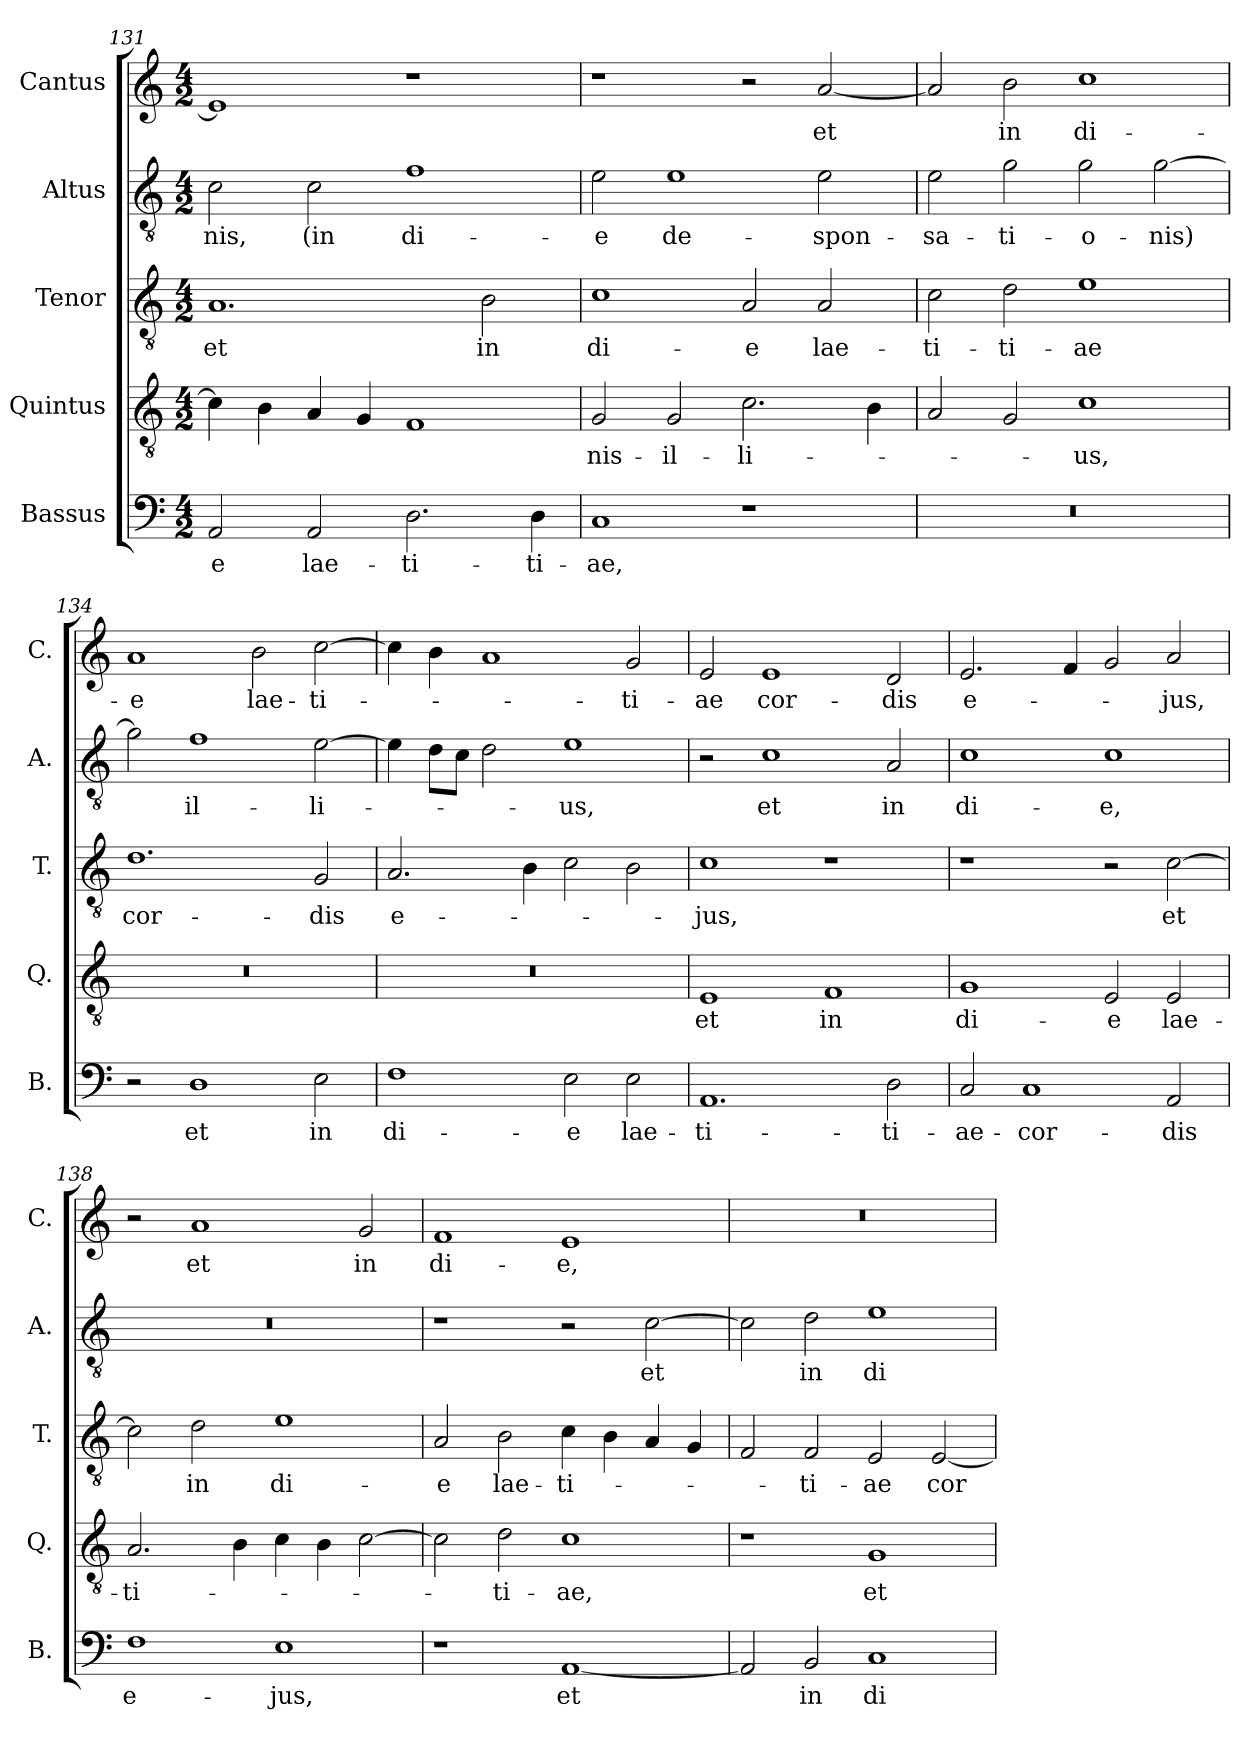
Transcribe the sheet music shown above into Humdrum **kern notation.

**kern	**text	**kern	**text	**kern	**text	**kern	**text	**kern	**text
*part5	*part5	*part4	*part4	*part3	*part3	*part2	*part2	*part1	*part1
*staff5	*staff5	*staff4	*staff4	*staff3	*staff3	*staff2	*staff2	*staff1	*staff1
*I"Bassus	*	*I"Quintus	*	*I"Tenor	*	*I"Altus	*	*I"Cantus	*
*I'B.	*	*I'Q.	*	*I'T.	*	*I'A.	*	*I'C.	*
*clefF4	*	*clefGv2	*	*clefGv2	*	*clefGv2	*	*clefG2	*
*k[]	*	*k[]	*	*k[]	*	*k[]	*	*k[]	*
*M4/2	*	*M4/2	*	*M4/2	*	*M4/2	*	*M4/2	*
=131	=131	=131	=131	=131	=131	=131	=131	=131	=131
2AA/	-e	4c\]	.	1.A	et	2c\	-nis,	1e]	.
.	.	4B\	.	.	.	.	.	.	.
2AA/	lae­-	4A/	.	.	.	2c\	(in	.	.
.	.	4G/	.	.	.	.	.	.	.
2.D\	-ti­-	1F	.	.	.	1f	di­-	1r	.
.	.	.	.	2B\	in	.	.	.	.
4D\	-ti-	.	.	.	.	.	.	.	.
=132	=132	=132	=132	=132	=132	=132	=132	=132	=132
1C	-ae,	2G/	-nis-	1c	di­-	2e\	-e	1r	.
.	.	2G/	-il-	.	.	1e	de-	.	.
1r	.	2.c\	-li­-	2A/	-e	.	.	2r	.
.	.	.	.	2A/	lae-	2e\	-spon-	[2a/	et
.	.	4B\	.	.	.	.	.	.	.
=133	=133	=133	=133	=133	=133	=133	=133	=133	=133
0r	.	2A/	.	2c\	-ti­-	2e\	-sa-	2a/]	.
.	.	2G/	.	2d\	-ti­-	2g\	-ti­-	2b\	in
.	.	1c	-us,	1e	-ae	2g\	-o-	1cc	di-
.	.	.	.	.	.	[2g\	-nis)	.	.
=134	=134	=134	=134	=134	=134	=134	=134	=134	=134
2r	.	0r	.	1.d	cor-	2g\]	.	1a	-e
1D	et	.	.	.	.	1f	il-	.	.
.	.	.	.	.	.	.	.	2b\	lae-
2E\	in	.	.	2G/	-dis	[2e\	-li-	[2cc\	-ti-
=135	=135	=135	=135	=135	=135	=135	=135	=135	=135
1F	di-	0r	.	2.A/	e-	4e\]	.	4cc\]	.
.	.	.	.	.	.	8d\L	.	4b\	.
.	.	.	.	.	.	8c\J	.	.	.
.	.	.	.	.	.	2d\	.	1a	.
.	.	.	.	4B\	.	.	.	.	.
2E\	-e	.	.	2c\	.	1e	-us,	.	.
2E\	lae-	.	.	2B\	.	.	.	2g/	-ti­-
=136	=136	=136	=136	=136	=136	=136	=136	=136	=136
1.AA	-ti­-	1E	et	1c	-jus,	2r	.	2e/	-ae
.	.	.	.	.	.	1c	et	1e	cor-
.	.	1F	in	1r	.	.	.	.	.
2D\	-ti­-	.	.	.	.	2A/	in	2d/	-dis
=137	=137	=137	=137	=137	=137	=137	=137	=137	=137
2C/	-ae-	1G	di­-	1r	.	1c	di-	2.e/	e-
1C	-cor-	.	.	.	.	.	.	.	.
.	.	.	.	.	.	.	.	4f/	.
.	.	2E/	-e	2r	.	1c	-e,	2g/	.
2AA/	-dis	2E/	lae­-	[2c\	et	.	.	2a/	-jus,
=138	=138	=138	=138	=138	=138	=138	=138	=138	=138
1F	e­-	2.A/	-ti­-	2c\]	.	0r	.	2r	.
.	.	.	.	2d\	in	.	.	1a	et
.	.	4B\	.	.	.	.	.	.	.
1E	-jus,	4c\	.	1e	di­-	.	.	.	.
.	.	4B\	.	.	.	.	.	.	.
.	.	[2c\	.	.	.	.	.	2g/	in
=139	=139	=139	=139	=139	=139	=139	=139	=139	=139
1r	.	2c\]	.	2A/	-e	1r	.	1f	di-
.	.	2d\	-ti-	2B\	lae-	.	.	.	.
[1AA	et	1c	-ae,	4c\	-ti­-	2r	.	1e	-e,
.	.	.	.	4B\	.	.	.	.	.
.	.	.	.	4A/	.	[2c\	et	.	.
.	.	.	.	4G/	.	.	.	.	.
=140	=140	=140	=140	=140	=140	=140	=140	=140	=140
2AA/]	.	1r	.	2F/	.	2c\]	.	0r	.
2BB/	in	.	.	2F/	-ti­-	2d\	in	.	.
1C	di-	1G	et	2E/	-ae	1e	di­-	.	.
.	.	.	.	[2E/	cor-	.	.	.	.
=	=	=	=	=	=	=	=	=	=
*-	*-	*-	*-	*-	*-	*-	*-	*-	*-
